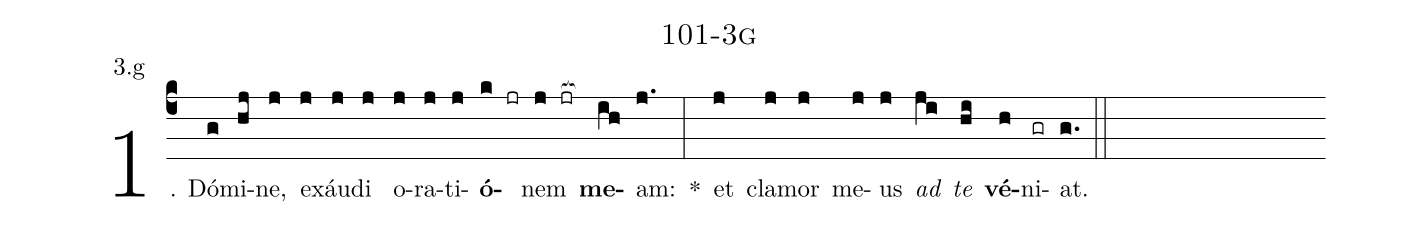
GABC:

name: 101-3g;
annotation: 3.g;
%%
(c4)1. Dó(g)mi(hj)ne,(j) ex(j)áu(j)di(j) o(j)ra(j)ti(j)<b>ó</b>(k jr)nem(j jr[ocb:1{]) <b>me</b>(ih[ocb:0}])am:(j.) *(:) et(j) cla(j)mor(j) me(j)us(j) <i>ad</i>(ji) <i>te</i>(hi) <b>vé</b>(h)ni(gr)at.(g.) (::)
